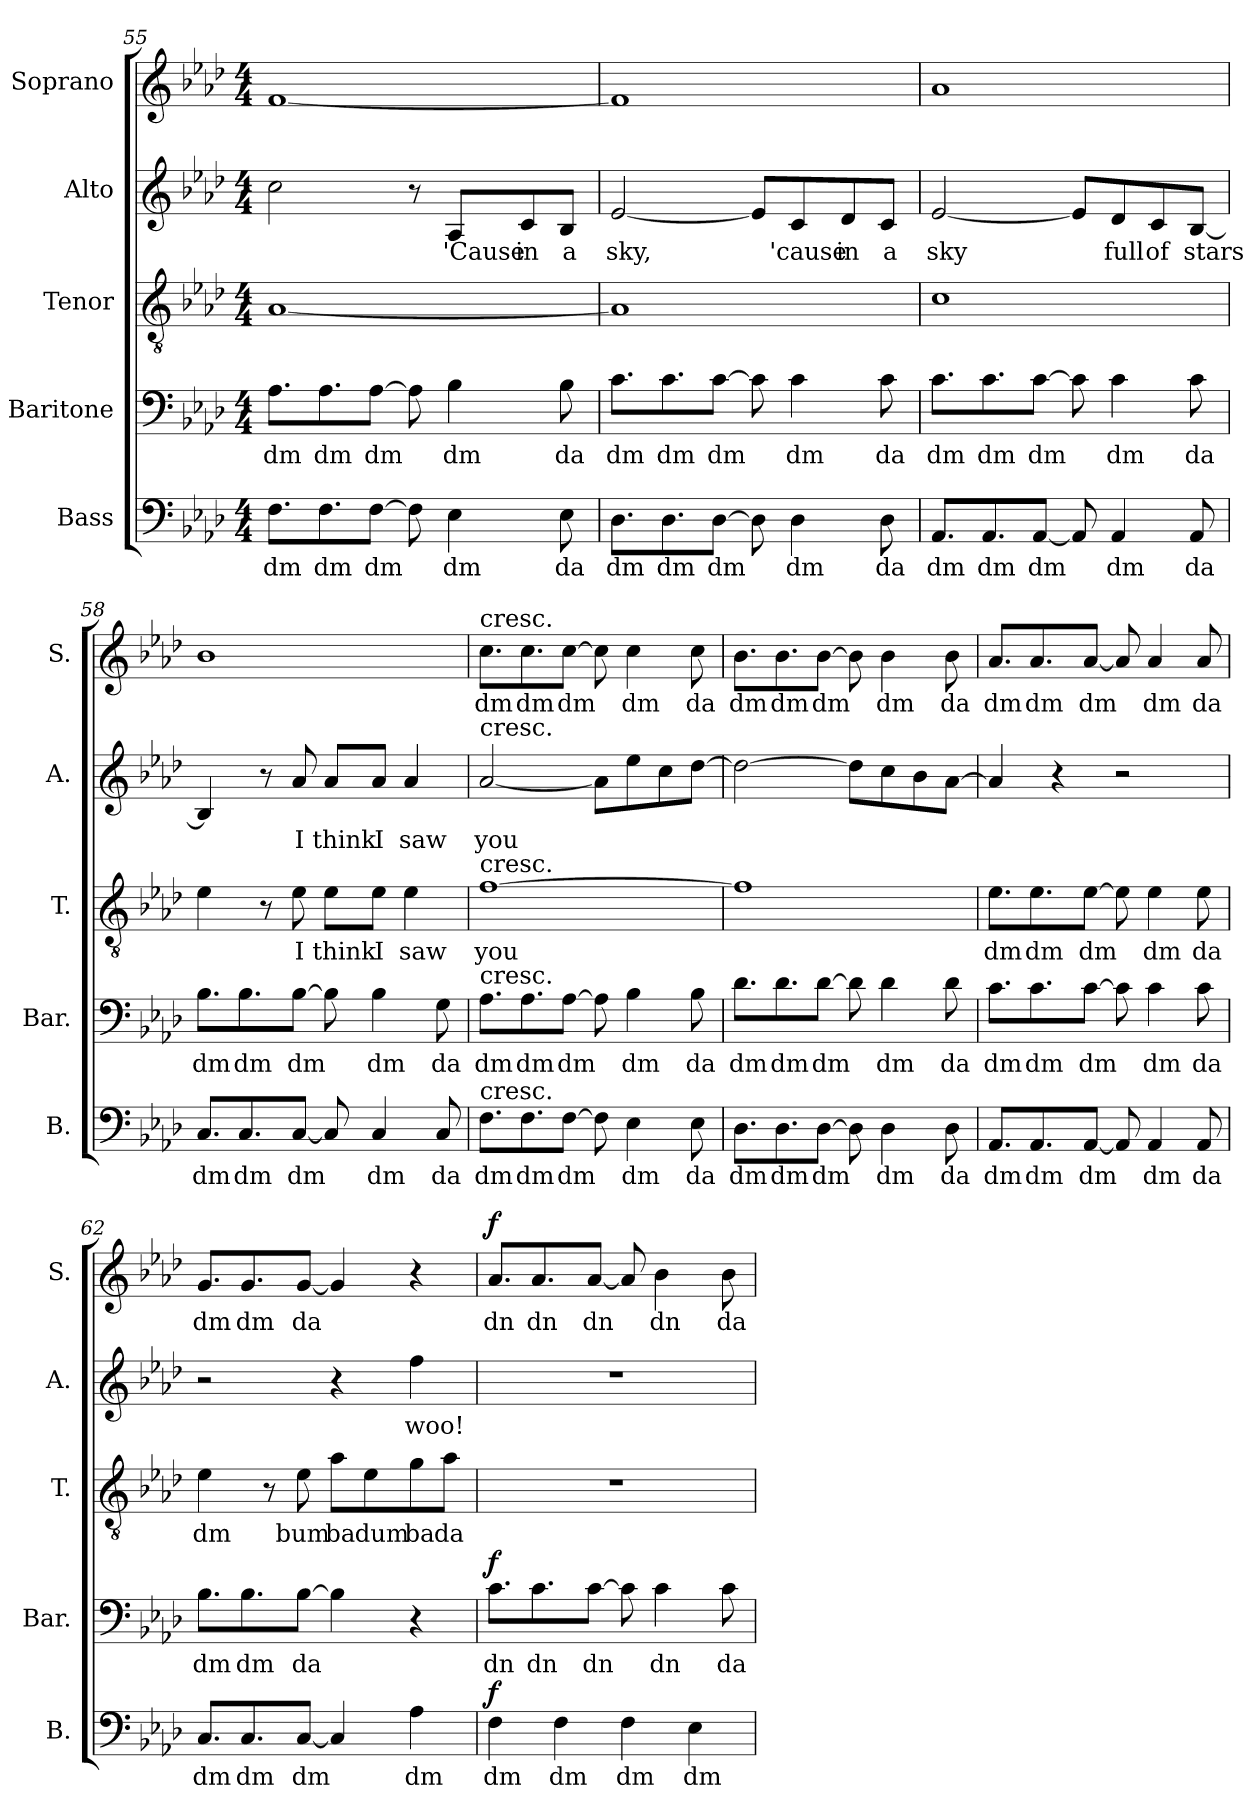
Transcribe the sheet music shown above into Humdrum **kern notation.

**kern	**text	**dynam	**kern	**text	**dynam	**kern	**text	**kern	**text	**kern	**text	**dynam
*part5	*part5	*part5	*part4	*part4	*part4	*part3	*part3	*part2	*part2	*part1	*part1	*part1
*staff5	*staff5	*staff5	*staff4	*staff4	*staff4	*staff3	*staff3	*staff2	*staff2	*staff1	*staff1	*staff1
*I"Bass	*	*	*I"Baritone	*	*	*I"Tenor	*	*I"Alto	*	*I"Soprano	*	*
*I'B.	*	*	*I'Bar.	*	*	*I'T.	*	*I'A.	*	*I'S.	*	*
*clefF4	*	*	*clefF4	*	*	*clefGv2	*	*clefG2	*	*clefG2	*	*
*k[b-e-a-d-]	*	*	*k[b-e-a-d-]	*	*	*k[b-e-a-d-]	*	*k[b-e-a-d-]	*	*k[b-e-a-d-]	*	*
*M4/4	*	*	*M4/4	*	*	*M4/4	*	*M4/4	*	*M4/4	*	*
=55	=55	=55	=55	=55	=55	=55	=55	=55	=55	=55	=55	=55
!	!LO:LY:b	!	!	!LO:LY:b	!	!	!	!	!	!	!	!
8.F\L	dm	.	8.A-\L	dm	.	[1A-	.	2cc\	.	[1f	.	.
!	!LO:LY:b	!	!	!LO:LY:b	!	!	!	!	!	!	!	!
8.F\	dm	.	8.A-\	dm	.	.	.	.	.	.	.	.
!	!LO:LY:b	!	!	!LO:LY:b	!	!	!	!	!	!	!	!
[8F\J	dm	.	[8A-\J	dm	.	.	.	.	.	.	.	.
8F\]	.	.	8A-\]	.	.	.	.	8r	.	.	.	.
!	!LO:LY:b	!	!	!LO:LY:b	!	!	!	!	!LO:LY:b	!	!	!
4E-\	dm	.	4B-\	dm	.	.	.	8A-/L	'Cause	.	.	.
!	!	!	!	!	!	!	!	!	!LO:LY:b	!	!	!
.	.	.	.	.	.	.	.	8c/	in	.	.	.
!	!LO:LY:b	!	!	!LO:LY:b	!	!	!	!	!LO:LY:b	!	!	!
8E-\	da	.	8B-\	da	.	.	.	8B-/J	a	.	.	.
=56	=56	=56	=56	=56	=56	=56	=56	=56	=56	=56	=56	=56
!	!LO:LY:b	!	!	!LO:LY:b	!	!	!	!	!LO:LY:b	!	!	!
8.D-\L	dm	.	8.c\L	dm	.	1A-]	.	[2e-/	sky,	1f]	.	.
!	!LO:LY:b	!	!	!LO:LY:b	!	!	!	!	!	!	!	!
8.D-\	dm	.	8.c\	dm	.	.	.	.	.	.	.	.
!	!LO:LY:b	!	!	!LO:LY:b	!	!	!	!	!	!	!	!
[8D-\J	dm	.	[8c\J	dm	.	.	.	.	.	.	.	.
8D-\]	.	.	8c\]	.	.	.	.	8e-/L]	.	.	.	.
!	!LO:LY:b	!	!	!LO:LY:b	!	!	!	!	!LO:LY:b	!	!	!
4D-\	dm	.	4c\	dm	.	.	.	8c/	'cause	.	.	.
!	!	!	!	!	!	!	!	!	!LO:LY:b	!	!	!
.	.	.	.	.	.	.	.	8d-/	in	.	.	.
!	!LO:LY:b	!	!	!LO:LY:b	!	!	!	!	!LO:LY:b	!	!	!
8D-\	da	.	8c\	da	.	.	.	8c/J	a	.	.	.
!!LO:LB:g=z
=57	=57	=57	=57	=57	=57	=57	=57	=57	=57	=57	=57	=57
!	!LO:LY:b	!	!	!LO:LY:b	!	!	!	!	!LO:LY:b	!	!	!
8.AA-/L	dm	.	8.c\L	dm	.	1c	.	[2e-/	sky	1a-	.	.
!	!LO:LY:b	!	!	!LO:LY:b	!	!	!	!	!	!	!	!
8.AA-/	dm	.	8.c\	dm	.	.	.	.	.	.	.	.
!	!LO:LY:b	!	!	!LO:LY:b	!	!	!	!	!	!	!	!
[8AA-/J	dm	.	[8c\J	dm	.	.	.	.	.	.	.	.
8AA-/]	.	.	8c\]	.	.	.	.	8e-/L]	.	.	.	.
!	!LO:LY:b	!	!	!LO:LY:b	!	!	!	!	!LO:LY:b	!	!	!
4AA-/	dm	.	4c\	dm	.	.	.	8d-/	full	.	.	.
!	!	!	!	!	!	!	!	!	!LO:LY:b	!	!	!
.	.	.	.	.	.	.	.	8c/	of	.	.	.
!	!LO:LY:b	!	!	!LO:LY:b	!	!	!	!	!LO:LY:b	!	!	!
8AA-/	da	.	8c\	da	.	.	.	[8B-/J	stars	.	.	.
=58	=58	=58	=58	=58	=58	=58	=58	=58	=58	=58	=58	=58
!	!LO:LY:b	!	!	!LO:LY:b	!	!	!	!	!	!	!	!
8.C/L	dm	.	8.B-\L	dm	.	4e-\	.	4B-/]	.	1b-	.	.
!	!LO:LY:b	!	!	!LO:LY:b	!	!	!	!	!	!	!	!
8.C/	dm	.	8.B-\	dm	.	.	.	.	.	.	.	.
.	.	.	.	.	.	8r	.	8r	.	.	.	.
!	!LO:LY:b	!	!	!LO:LY:b	!	!	!LO:LY:b	!	!LO:LY:b	!	!	!
[8C/J	dm	.	[8B-\J	dm	.	8e-\	I	8a-/	I	.	.	.
!	!	!	!	!	!	!	!LO:LY:b	!	!LO:LY:b	!	!	!
8C/]	.	.	8B-\]	.	.	8e-\L	think	8a-/L	think	.	.	.
!	!LO:LY:b	!	!	!LO:LY:b	!	!	!LO:LY:b	!	!LO:LY:b	!	!	!
4C/	dm	.	4B-\	dm	.	8e-\J	I	8a-/J	I	.	.	.
!	!	!	!	!	!	!	!LO:LY:b	!	!LO:LY:b	!	!	!
.	.	.	.	.	.	4e-\	saw	4a-/	saw	.	.	.
!	!LO:LY:b	!	!	!LO:LY:b	!	!	!	!	!	!	!	!
8C/	da	.	8G\	da	.	.	.	.	.	.	.	.
=59	=59	=59	=59	=59	=59	=59	=59	=59	=59	=59	=59	=59
!	!	!	!	!	!	!	!	!	!	!LO:TX:a:t=cresc.	!	!
!	!	!	!	!	!	!	!	!LO:TX:a:t=cresc.	!	!	!	!
!	!	!	!	!	!	!LO:TX:a:t=cresc.	!	!	!	!	!	!
!	!	!	!LO:TX:a:t=cresc.	!	!	!	!	!	!	!	!	!
!LO:TX:a:t=cresc.	!	!	!	!	!	!	!	!	!	!	!	!
!	!LO:LY:b	!	!	!LO:LY:b	!	!	!LO:LY:b	!	!LO:LY:b	!	!LO:LY:b	!
8.F\L	dm	.	8.A-\L	dm	.	[1f	you	[2a-/	you	8.cc\L	dm	.
!	!LO:LY:b	!	!	!LO:LY:b	!	!	!	!	!	!	!LO:LY:b	!
8.F\	dm	.	8.A-\	dm	.	.	.	.	.	8.cc\	dm	.
!	!LO:LY:b	!	!	!LO:LY:b	!	!	!	!	!	!	!LO:LY:b	!
[8F\J	dm	.	[8A-\J	dm	.	.	.	.	.	[8cc\J	dm	.
8F\]	.	.	8A-\]	.	.	.	.	8a-\L]	.	8cc\]	.	.
!	!LO:LY:b	!	!	!LO:LY:b	!	!	!	!	!	!	!LO:LY:b	!
4E-\	dm	.	4B-\	dm	.	.	.	8ee-\	.	4cc\	dm	.
.	.	.	.	.	.	.	.	8cc\	.	.	.	.
!	!LO:LY:b	!	!	!LO:LY:b	!	!	!	!	!	!	!LO:LY:b	!
8E-\	da	.	8B-\	da	.	.	.	[8dd-\J	.	8cc\	da	.
=60	=60	=60	=60	=60	=60	=60	=60	=60	=60	=60	=60	=60
!	!LO:LY:b	!	!	!LO:LY:b	!	!	!	!	!	!	!LO:LY:b	!
8.D-\L	dm	.	8.d-\L	dm	.	1f]	.	2dd-\_	.	8.b-\L	dm	.
!	!LO:LY:b	!	!	!LO:LY:b	!	!	!	!	!	!	!LO:LY:b	!
8.D-\	dm	.	8.d-\	dm	.	.	.	.	.	8.b-\	dm	.
!	!LO:LY:b	!	!	!LO:LY:b	!	!	!	!	!	!	!LO:LY:b	!
[8D-\J	dm	.	[8d-\J	dm	.	.	.	.	.	[8b-\J	dm	.
8D-\]	.	.	8d-\]	.	.	.	.	8dd-\L]	.	8b-\]	.	.
!	!LO:LY:b	!	!	!LO:LY:b	!	!	!	!	!	!	!LO:LY:b	!
4D-\	dm	.	4d-\	dm	.	.	.	8cc\	.	4b-\	dm	.
.	.	.	.	.	.	.	.	8b-\	.	.	.	.
!	!LO:LY:b	!	!	!LO:LY:b	!	!	!	!	!	!	!LO:LY:b	!
8D-\	da	.	8d-\	da	.	.	.	[8a-\J	.	8b-\	da	.
=61	=61	=61	=61	=61	=61	=61	=61	=61	=61	=61	=61	=61
!	!LO:LY:b	!	!	!LO:LY:b	!	!	!LO:LY:b	!	!	!	!LO:LY:b	!
8.AA-/L	dm	.	8.c\L	dm	.	8.e-\L	dm	4a-/]	.	8.a-/L	dm	.
!	!LO:LY:b	!	!	!LO:LY:b	!	!	!LO:LY:b	!	!	!	!LO:LY:b	!
8.AA-/	dm	.	8.c\	dm	.	8.e-\	dm	.	.	8.a-/	dm	.
.	.	.	.	.	.	.	.	4r	.	.	.	.
!	!LO:LY:b	!	!	!LO:LY:b	!	!	!LO:LY:b	!	!	!	!LO:LY:b	!
[8AA-/J	dm	.	[8c\J	dm	.	[8e-\J	dm	.	.	[8a-/J	dm	.
8AA-/]	.	.	8c\]	.	.	8e-\]	.	2r	.	8a-/]	.	.
!	!LO:LY:b	!	!	!LO:LY:b	!	!	!LO:LY:b	!	!	!	!LO:LY:b	!
4AA-/	dm	.	4c\	dm	.	4e-\	dm	.	.	4a-/	dm	.
!	!LO:LY:b	!	!	!LO:LY:b	!	!	!LO:LY:b	!	!	!	!LO:LY:b	!
8AA-/	da	.	8c\	da	.	8e-\	da	.	.	8a-/	da	.
=62	=62	=62	=62	=62	=62	=62	=62	=62	=62	=62	=62	=62
!	!LO:LY:b	!	!	!LO:LY:b	!	!	!LO:LY:b	!	!	!	!LO:LY:b	!
8.C/L	dm	.	8.B-\L	dm	.	4e-\	dm	2r	.	8.g/L	dm	.
!	!LO:LY:b	!	!	!LO:LY:b	!	!	!	!	!	!	!LO:LY:b	!
8.C/	dm	.	8.B-\	dm	.	.	.	.	.	8.g/	dm	.
.	.	.	.	.	.	8r	.	.	.	.	.	.
!	!LO:LY:b	!	!	!LO:LY:b	!	!	!LO:LY:b	!	!	!	!LO:LY:b	!
[8C/J	dm	.	[8B-\J	da	.	8e-\	bum	.	.	[8g/J	da	.
!	!	!	!	!	!	!	!LO:LY:b	!	!	!	!	!
4C/]	.	.	4B-\]	.	.	8a-\L	ba	4r	.	4g/]	.	.
!	!	!	!	!	!	!	!LO:LY:b	!	!	!	!	!
.	.	.	.	.	.	8e-\	dum	.	.	.	.	.
!	!LO:LY:b	!	!	!	!	!	!LO:LY:b	!	!LO:LY:b	!	!	!
4A-\	dm	.	4r	.	.	8g\	ba	4ff\	woo!	4r	.	.
!	!	!	!	!	!	!	!LO:LY:b	!	!	!	!	!
.	.	.	.	.	.	8a-\J	da	.	.	.	.	.
!!LO:PB:g=z
=63	=63	=63	=63	=63	=63	=63	=63	=63	=63	=63	=63	=63
!	!LO:LY:b	!LO:DY:a	!	!LO:LY:b	!LO:DY:a	!	!	!	!	!	!LO:LY:b	!LO:DY:a
4F\	dm	f	8.c\L	dn	f	1r	.	1r	.	8.a-/L	dn	f
!	!	!	!	!LO:LY:b	!	!	!	!	!	!	!LO:LY:b	!
.	.	.	8.c\	dn	.	.	.	.	.	8.a-/	dn	.
!	!LO:LY:b	!	!	!	!	!	!	!	!	!	!	!
4F\	dm	.	.	.	.	.	.	.	.	.	.	.
!	!	!	!	!LO:LY:b	!	!	!	!	!	!	!LO:LY:b	!
.	.	.	[8c\J	dn	.	.	.	.	.	[8a-/J	dn	.
!	!LO:LY:b	!	!	!	!	!	!	!	!	!	!	!
4F\	dm	.	8c\]	.	.	.	.	.	.	8a-/]	.	.
!	!	!	!	!LO:LY:b	!	!	!	!	!	!	!LO:LY:b	!
.	.	.	4c\	dn	.	.	.	.	.	4b-\	dn	.
!	!LO:LY:b	!	!	!	!	!	!	!	!	!	!	!
4E-\	dm	.	.	.	.	.	.	.	.	.	.	.
!	!	!	!	!LO:LY:b	!	!	!	!	!	!	!LO:LY:b	!
.	.	.	8c\	da	.	.	.	.	.	8b-\	da	.
=	=	=	=	=	=	=	=	=	=	=	=	=
*-	*-	*-	*-	*-	*-	*-	*-	*-	*-	*-	*-	*-
